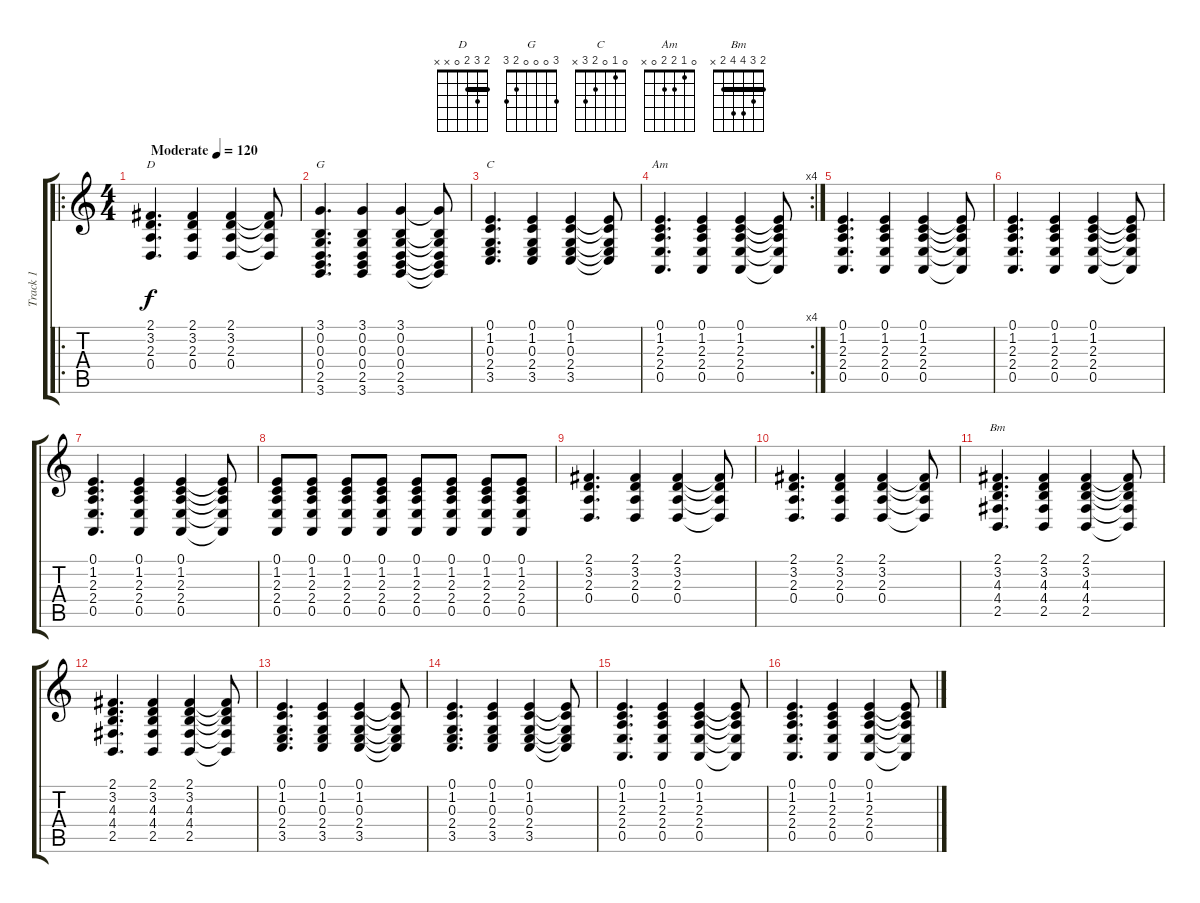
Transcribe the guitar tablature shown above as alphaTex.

\track ("Track 1" "Track 1") {instrument brightacousticpiano}
\staff {score tabs}
\tuning (E4 B3 G3 D3 A2 E2) {hide}
\chord ("D" 2 3 2 0 x x) {barre 2}
\chord ("G" 3 0 0 0 2 3)
\chord ("C" 0 1 0 2 3 x)
\chord ("Am" 0 1 2 2 0 x)
\chord ("Bm" 2 3 4 4 2 x) {barre 2}
\ro
\ts (4 4)
\tempo (120 "Moderate")
\clef g2
\ks c
(2.1 3.2 2.3 0.4).4{d ch "D" dy f instrument brightacousticpiano} (2.1 3.2 2.3 0.4).4 (2.1 3.2 2.3 0.4).4 (2.1{t} 3.2{t} 2.3{t} 0.4{t}).8 |
(3.1 0.2 0.3 0.4 2.5 3.6).4{d ch "G"} (3.1 0.2 0.3 0.4 2.5 3.6).4 (3.1 0.2 0.3 0.4 2.5 3.6).4 (3.1{t} 0.2{t} 0.3{t} 0.4{t} 2.5{t} 3.6{t}).8 |
(0.1 1.2 0.3 2.4 3.5).4{d ch "C"} (0.1 1.2 0.3 2.4 3.5).4 (0.1 1.2 0.3 2.4 3.5).4 (0.1{t} 1.2{t} 0.3{t} 2.4{t} 3.5{t}).8 |
\rc 4
(0.1 1.2 2.3 2.4 0.5).4{d ch "Am"} (0.1 1.2 2.3 2.4 0.5).4 (0.1 1.2 2.3 2.4 0.5).4 (0.1{t} 1.2{t} 2.3{t} 2.4{t} 0.5{t}).8 |
(0.1 1.2 2.3 2.4 0.5).4{d} (0.1 1.2 2.3 2.4 0.5).4 (0.1 1.2 2.3 2.4 0.5).4 (0.1{t} 1.2{t} 2.3{t} 2.4{t} 0.5{t}).8 |
(0.1 1.2 2.3 2.4 0.5).4{d} (0.1 1.2 2.3 2.4 0.5).4 (0.1 1.2 2.3 2.4 0.5).4 (0.1{t} 1.2{t} 2.3{t} 2.4{t} 0.5{t}).8 |
(0.1 1.2 2.3 2.4 0.5).4{d} (0.1 1.2 2.3 2.4 0.5).4 (0.1 1.2 2.3 2.4 0.5).4 (0.1{t} 1.2{t} 2.3{t} 2.4{t} 0.5{t}).8 |
(0.1 1.2 2.3 2.4 0.5).8 (0.1 1.2 2.3 2.4 0.5).8 (0.1 1.2 2.3 2.4 0.5).8 (0.1 1.2 2.3 2.4 0.5).8 (0.1 1.2 2.3 2.4 0.5).8 (0.1 1.2 2.3 2.4 0.5).8 (0.1 1.2 2.3 2.4 0.5).8 (0.1 1.2 2.3 2.4 0.5).8 |
(2.1 3.2 2.3 0.4).4{d} (2.1 3.2 2.3 0.4).4 (2.1 3.2 2.3 0.4).4 (2.1{t} 3.2{t} 2.3{t} 0.4{t}).8 |
(2.1 3.2 2.3 0.4).4{d} (2.1 3.2 2.3 0.4).4 (2.1 3.2 2.3 0.4).4 (2.1{t} 3.2{t} 2.3{t} 0.4{t}).8 |
(2.1 3.2 4.3 4.4 2.5).4{d ch "Bm"} (2.1 3.2 4.3 4.4 2.5).4 (2.1 3.2 4.3 4.4 2.5).4 (2.1{t} 3.2{t} 4.3{t} 4.4{t} 2.5{t}).8 |
(2.1 3.2 4.3 4.4 2.5).4{d} (2.1 3.2 4.3 4.4 2.5).4 (2.1 3.2 4.3 4.4 2.5).4 (2.1{t} 3.2{t} 4.3{t} 4.4{t} 2.5{t}).8 |
(0.1 1.2 0.3 2.4 3.5).4{d} (0.1 1.2 0.3 2.4 3.5).4 (0.1 1.2 0.3 2.4 3.5).4 (0.1{t} 1.2{t} 0.3{t} 2.4{t} 3.5{t}).8 |
(0.1 1.2 0.3 2.4 3.5).4{d} (0.1 1.2 0.3 2.4 3.5).4 (0.1 1.2 0.3 2.4 3.5).4 (0.1{t} 1.2{t} 0.3{t} 2.4{t} 3.5{t}).8 |
(0.1 1.2 2.3 2.4 0.5).4{d} (0.1 1.2 2.3 2.4 0.5).4 (0.1 1.2 2.3 2.4 0.5).4 (0.1{t} 1.2{t} 2.3{t} 2.4{t} 0.5{t}).8 |
(0.1 1.2 2.3 2.4 0.5).4{d} (0.1 1.2 2.3 2.4 0.5).4 (0.1 1.2 2.3 2.4 0.5).4 (0.1{t} 1.2{t} 2.3{t} 2.4{t} 0.5{t}).8
